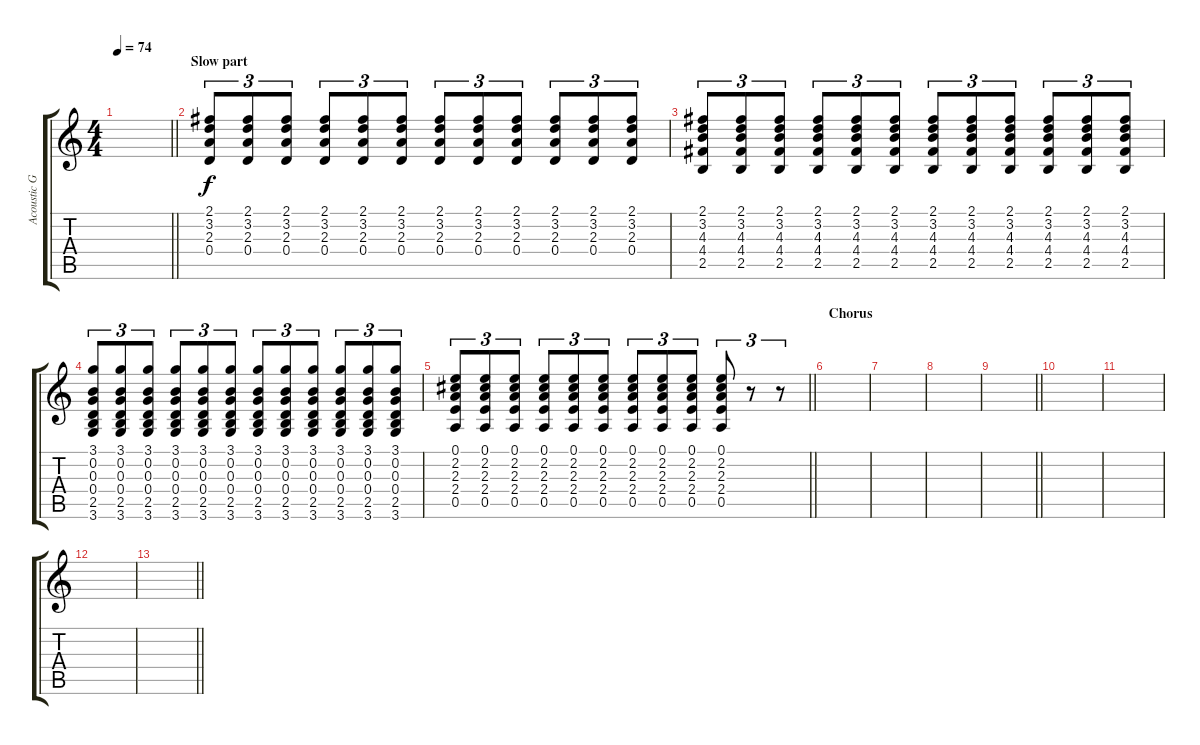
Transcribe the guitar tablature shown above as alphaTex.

\track ("Acoustic Guitar" "Acoustic G") {instrument acousticguitarsteel}
\staff {score tabs}
\tuning (E4 B3 G3 D3 A2 E2) {hide}
\ts (4 4)
\tempo 74
\clef g2
\barLineRight lightlight
\ks c
|
\section ("" "Slow part")
(2.1 3.2 2.3 0.4).8{tu (3 2)} (2.1 3.2 2.3 0.4).8{tu (3 2)} (2.1 3.2 2.3 0.4).8{tu (3 2)} (2.1 3.2 2.3 0.4).8{tu (3 2)} (2.1 3.2 2.3 0.4).8{tu (3 2)} (2.1 3.2 2.3 0.4).8{tu (3 2)} (2.1 3.2 2.3 0.4).8{tu (3 2)} (2.1 3.2 2.3 0.4).8{tu (3 2)} (2.1 3.2 2.3 0.4).8{tu (3 2)} (2.1 3.2 2.3 0.4).8{tu (3 2)} (2.1 3.2 2.3 0.4).8{tu (3 2)} (2.1 3.2 2.3 0.4).8{tu (3 2)} |
(2.1 3.2 4.3 4.4 2.5).8{tu (3 2)} (2.1 3.2 4.3 4.4 2.5).8{tu (3 2)} (2.1 3.2 4.3 4.4 2.5).8{tu (3 2)} (2.1 3.2 4.3 4.4 2.5).8{tu (3 2)} (2.1 3.2 4.3 4.4 2.5).8{tu (3 2)} (2.1 3.2 4.3 4.4 2.5).8{tu (3 2)} (2.1 3.2 4.3 4.4 2.5).8{tu (3 2)} (2.1 3.2 4.3 4.4 2.5).8{tu (3 2)} (2.1 3.2 4.3 4.4 2.5).8{tu (3 2)} (2.1 3.2 4.3 4.4 2.5).8{tu (3 2)} (2.1 3.2 4.3 4.4 2.5).8{tu (3 2)} (2.1 3.2 4.3 4.4 2.5).8{tu (3 2)} |
(3.1 0.2 0.3 0.4 2.5 3.6).8{tu (3 2)} (3.1 0.2 0.3 0.4 2.5 3.6).8{tu (3 2)} (3.1 0.2 0.3 0.4 2.5 3.6).8{tu (3 2)} (3.1 0.2 0.3 0.4 2.5 3.6).8{tu (3 2)} (3.1 0.2 0.3 0.4 2.5 3.6).8{tu (3 2)} (3.1 0.2 0.3 0.4 2.5 3.6).8{tu (3 2)} (3.1 0.2 0.3 0.4 2.5 3.6).8{tu (3 2)} (3.1 0.2 0.3 0.4 2.5 3.6).8{tu (3 2)} (3.1 0.2 0.3 0.4 2.5 3.6).8{tu (3 2)} (3.1 0.2 0.3 0.4 2.5 3.6).8{tu (3 2)} (3.1 0.2 0.3 0.4 2.5 3.6).8{tu (3 2)} (3.1 0.2 0.3 0.4 2.5 3.6).8{tu (3 2)} |
\barLineRight lightlight
(0.1 2.2 2.3 2.4 0.5).8{tu (3 2)} (0.1 2.2 2.3 2.4 0.5).8{tu (3 2)} (0.1 2.2 2.3 2.4 0.5).8{tu (3 2)} (0.1 2.2 2.3 2.4 0.5).8{tu (3 2)} (0.1 2.2 2.3 2.4 0.5).8{tu (3 2)} (0.1 2.2 2.3 2.4 0.5).8{tu (3 2)} (0.1 2.2 2.3 2.4 0.5).8{tu (3 2)} (0.1 2.2 2.3 2.4 0.5).8{tu (3 2)} (0.1 2.2 2.3 2.4 0.5).8{tu (3 2)} (0.1 2.2 2.3 2.4 0.5).8{tu (3 2)} r.8{tu (3 2)} r.8{tu (3 2)} |
\section ("" "Chorus")
|
|
|
\barLineRight lightlight
|
|
|
|
\barLineRight lightlight
